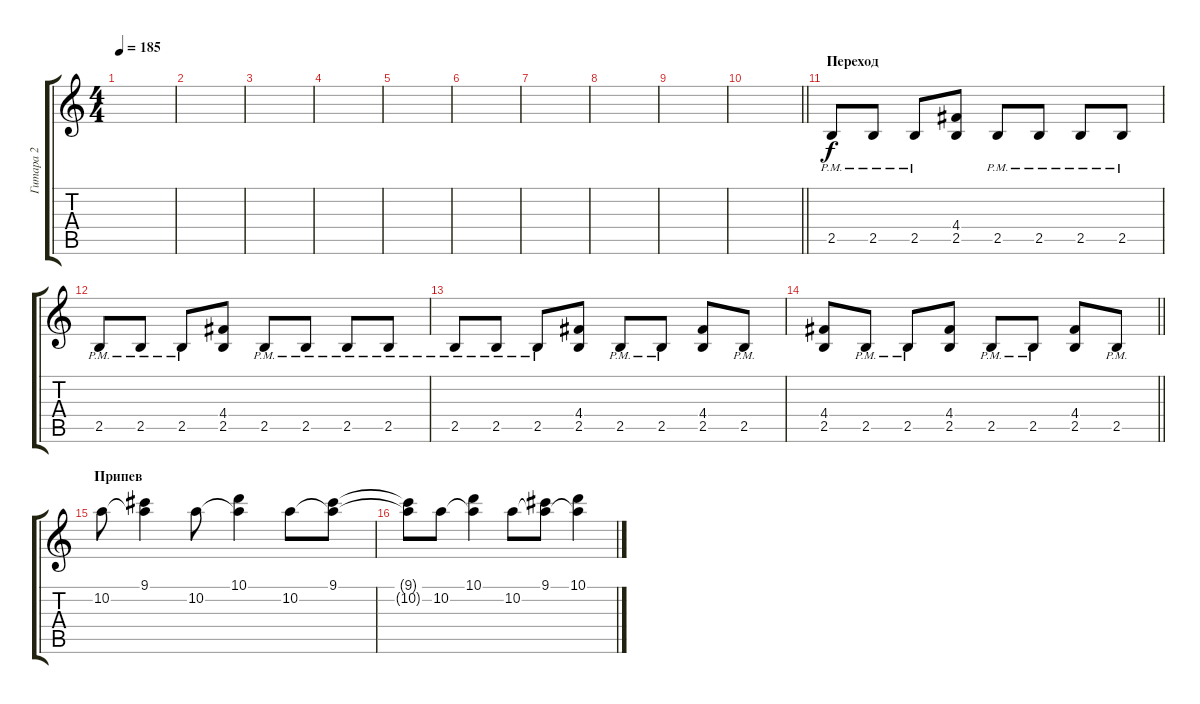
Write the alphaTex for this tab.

\track ("Гитара 2" "Гитара 2") {instrument overdrivenguitar}
\staff {score tabs}
\tuning (E4 B3 G3 D3 A2 E2) {hide}
\ts (4 4)
\tempo 185
\clef g2
\ks c
|
|
|
|
|
|
|
|
|
\barLineRight lightlight
|
\section ("" "Переход")
2.5{pm}.8 2.5{pm}.8 2.5{pm}.8 (4.4 2.5).8 2.5{pm}.8 2.5{pm}.8 2.5{pm}.8 2.5{pm}.8 |
2.5{pm}.8 2.5{pm}.8 2.5{pm}.8 (4.4 2.5).8 2.5{pm}.8 2.5{pm}.8 2.5{pm}.8 2.5{pm}.8 |
2.5{pm}.8 2.5{pm}.8 2.5{pm}.8 (4.4 2.5).8 2.5{pm}.8 2.5{pm}.8 (4.4 2.5).8 2.5{pm}.8 |
\barLineRight lightlight
(4.4 2.5).8 2.5{pm}.8 2.5{pm}.8 (4.4 2.5).8 2.5{pm}.8 2.5{pm}.8 (4.4 2.5).8 2.5{pm}.8 |
\section ("" "Припев")
10.2.8 (9.1 10.2{t}).4 10.2.8 (10.1 10.2{t}).4 10.2.8 (9.1 10.2{t}).8 |
(9.1{t} 10.2{t}).8 10.2.8 (10.1 10.2{t}).4 10.2.8 (9.1 10.2{t}).8 (10.1 10.2{t}).4
